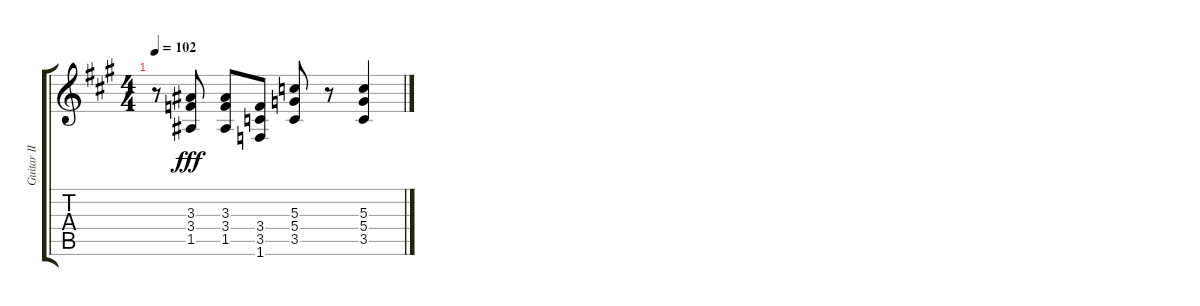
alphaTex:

\track ("Guitar II" "Guitar II") {instrument overdrivenguitar}
\staff {score tabs}
\tuning (E4 B3 G3 D3 A2 E2) {hide}
\ts (4 4)
\tempo 102
\clef g2
\ks a
r.8{dy fff} (3.3 3.4 1.5).8 (3.3 3.4 1.5).8 (3.4 3.5 1.6).8 (5.3 5.4 3.5).8 r.8 (5.3 5.4 3.5).4
